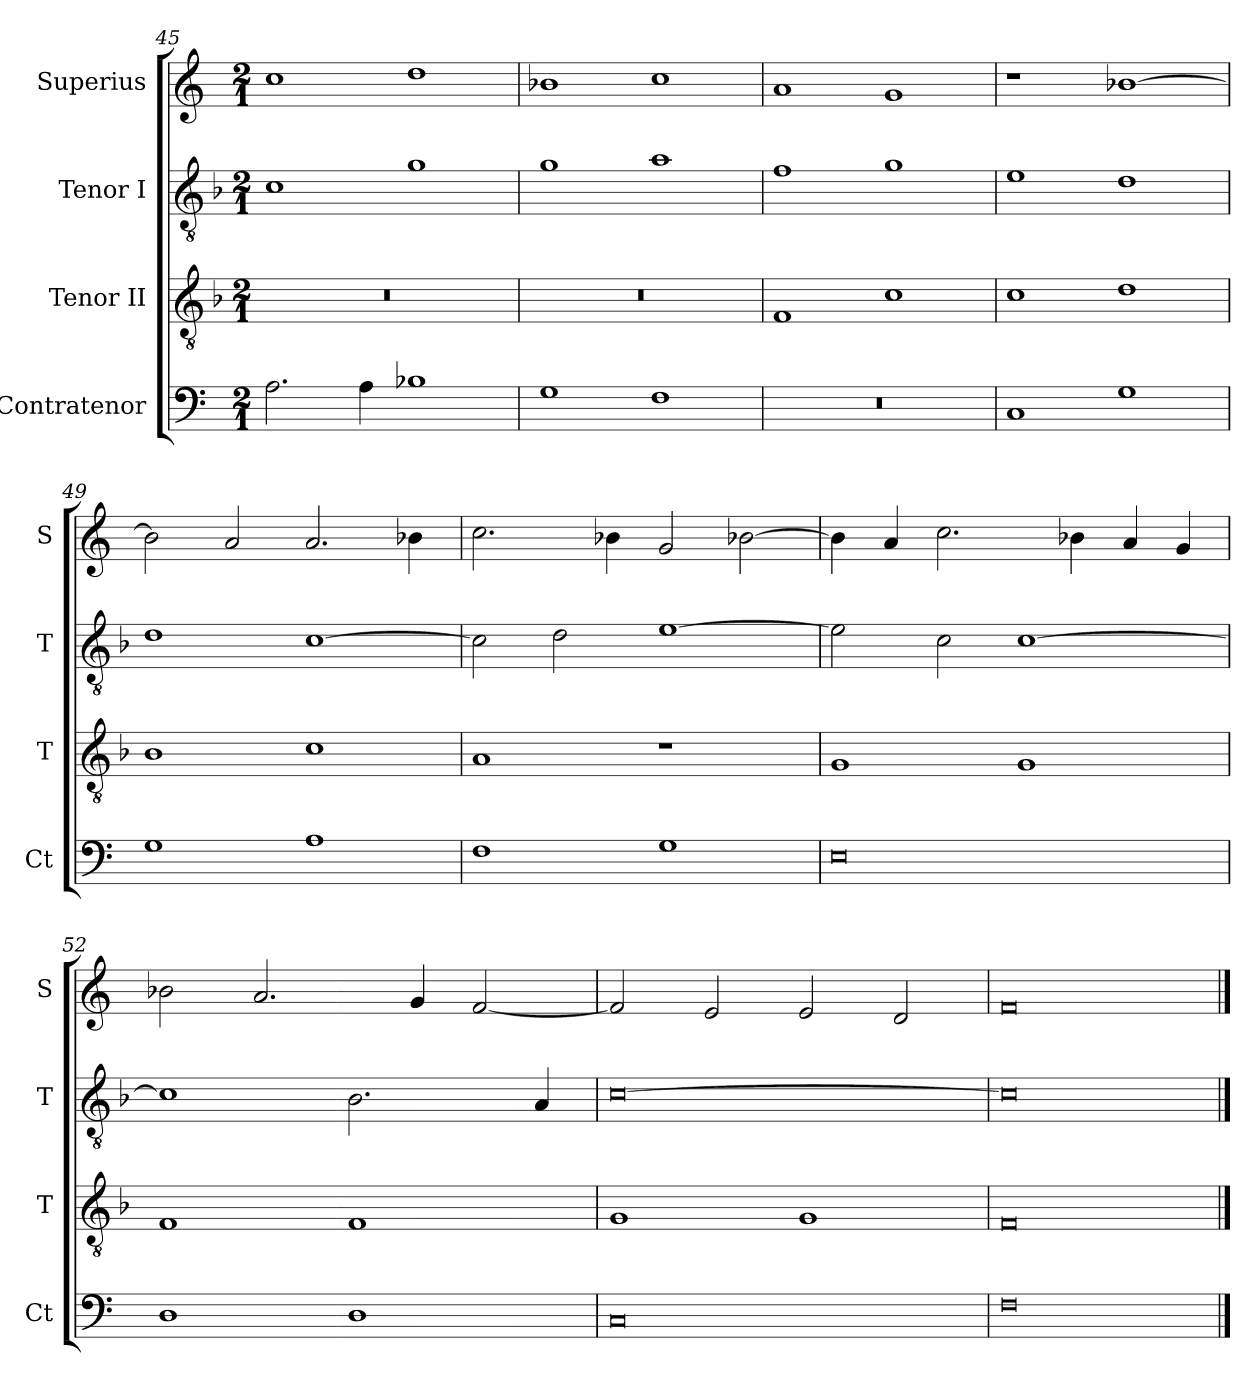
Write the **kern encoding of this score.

**kern	**kern	**kern	**kern
*part4	*part3	*part2	*part1
*staff4	*staff3	*staff2	*staff1
*I"Contratenor	*I"Tenor II	*I"Tenor I	*I"Superius
*I'Ct	*I'T	*I'T	*I'S
*clefF4	*clefGv2	*clefGv2	*clefG2
*k[]	*k[b-]	*k[b-]	*k[]
*M2/1	*M2/1	*M2/1	*M2/1
=45	=45	=45	=45
2.A	0r	1c	1cc
4A	.	.	.
1B-X	.	1g	1dd
=46	=46	=46	=46
1G	0r	1g	1b-X
1F	.	1a	1cc
=47	=47	=47	=47
0r	1F	1f	1a
.	1c	1g	1g
=48	=48	=48	=48
1C	1c	1e	1r
1G	1d	1d	[1b-X
=49	=49	=49	=49
1G	1B-	1d	2b-]
.	.	.	2a
1A	1c	[1c	2.a
.	.	.	4b-X
=50	=50	=50	=50
1F	1A	2c]	2.cc
.	.	2d	.
.	.	.	4b-X
1G	1r	[1e	2g
.	.	.	[2b-X
=51	=51	=51	=51
0E	1G	2e]	4b-]
.	.	.	4a
.	.	2c	2.cc
.	1G	[1c	.
.	.	.	4b-X
.	.	.	4a
.	.	.	4g
=52	=52	=52	=52
1D	1F	1c]	2b-X
.	.	.	2.a
1D	1F	2.B-	.
.	.	.	4g
.	.	.	[2f
.	.	4A	.
=53	=53	=53	=53
0C	1G	[0c	2f]
.	.	.	2e
.	1G	.	2e
.	.	.	2d
=54	=54	=54	=54
0F	0F	0c]	0f
==	==	==	==
*-	*-	*-	*-
